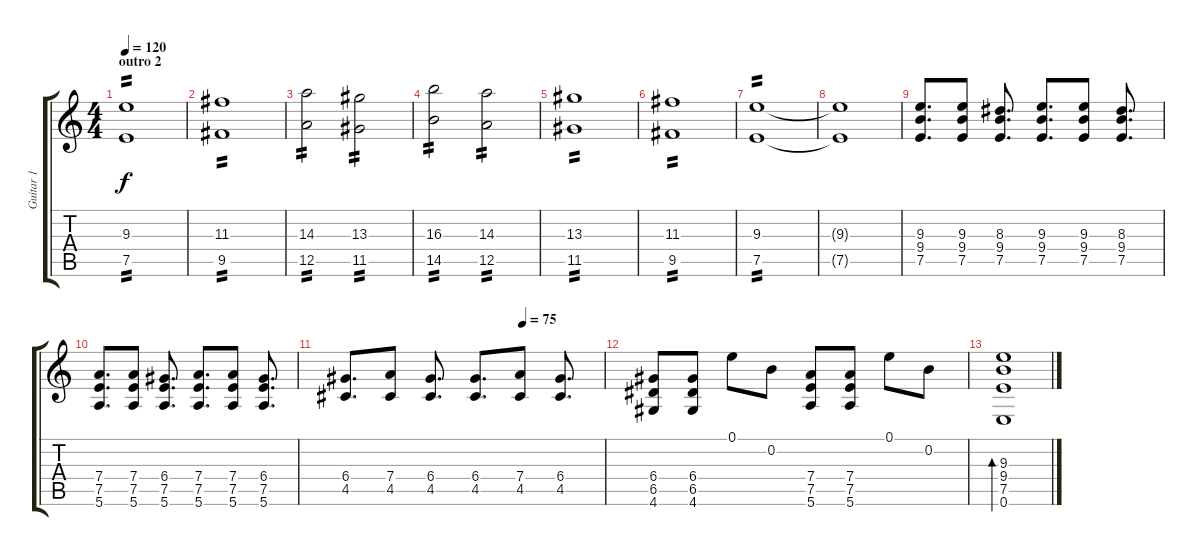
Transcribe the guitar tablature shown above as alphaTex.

\track ("Guitar 1" "Guitar 1") {instrument distortionguitar}
\staff {score tabs}
\tuning (E4 B3 G3 D3 A2 E2) {hide}
\ts (4 4)
\section ("" "outro 2")
\tempo 120
\clef g2
\ks c
(9.3 7.5).1{tp 2 dy f volume 15 instrument distortionguitar} |
(11.3 9.5).1{tp 2} |
(14.3 12.5).2{tp 2} (13.3 11.5).2{tp 2} |
(16.3 14.5).2{tp 2} (14.3 12.5).2{tp 2} |
(13.3 11.5).1{tp 2} |
(11.3 9.5).1{tp 2} |
(9.3 7.5).1{tp 2} |
(9.3{t} 7.5{t}).1 |
(9.3 9.4 7.5).8{d volume 11} (9.3 9.4 7.5).8 (8.3 9.4 7.5).8{d} (9.3 9.4 7.5).8{d} (9.3 9.4 7.5).8 (8.3 9.4 7.5).8{d} |
(7.4 7.5 5.6).8{d} (7.4 7.5 5.6).8 (6.4 7.5 5.6).8{d} (7.4 7.5 5.6).8{d} (7.4 7.5 5.6).8 (6.4 7.5 5.6).8{d} |
\tempo (75 0.6875)
(6.4 4.5).8{d} (7.4 4.5).8 (6.4 4.5).8{d} (6.4 4.5).8{d} (7.4 4.5).8 (6.4 4.5).8{d} |
(6.4 6.5 4.6).8 (6.4 6.5 4.6).8 0.1.8 0.2.8 (7.4 7.5 5.6).8 (7.4 7.5 5.6).8 0.1.8 0.2.8 |
(9.3 9.4 7.5 0.6).1{bd 480}
